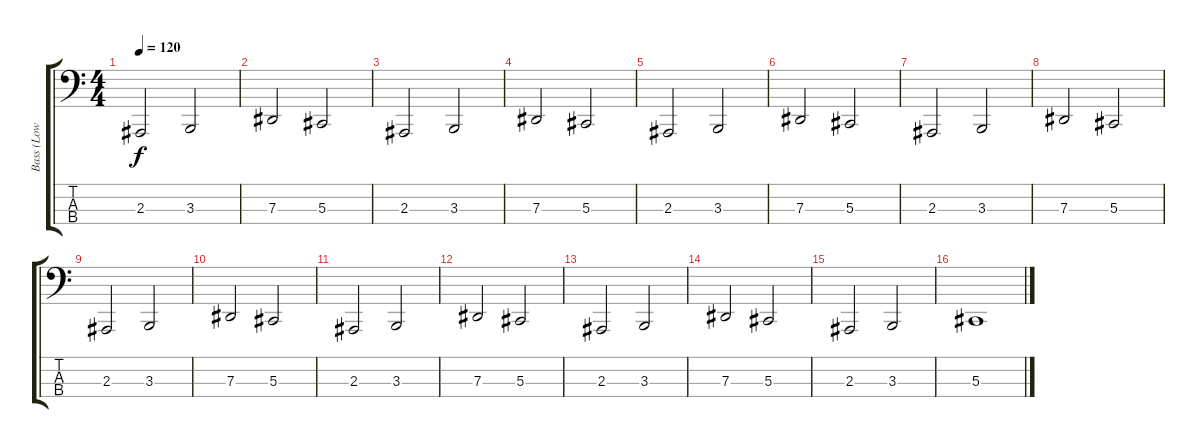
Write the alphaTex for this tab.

\track ("Bass (Low Strings)" "Bass (Low ") {instrument synthstrings1}
\staff {score tabs}
\tuning (Gb2 Db2 Ab1 Eb1) {hide}
\ts (4 4)
\tempo 120
\clef f4
\ks c
2.3.2{dy f} 3.3.2 |
7.3.2 5.3.2 |
2.3.2 3.3.2 |
7.3.2 5.3.2 |
2.3.2 3.3.2 |
7.3.2 5.3.2 |
2.3.2 3.3.2 |
7.3.2 5.3.2 |
2.3.2 3.3.2 |
7.3.2 5.3.2 |
2.3.2 3.3.2 |
7.3.2 5.3.2 |
2.3.2 3.3.2 |
7.3.2 5.3.2 |
2.3.2 3.3.2 |
5.3.1
